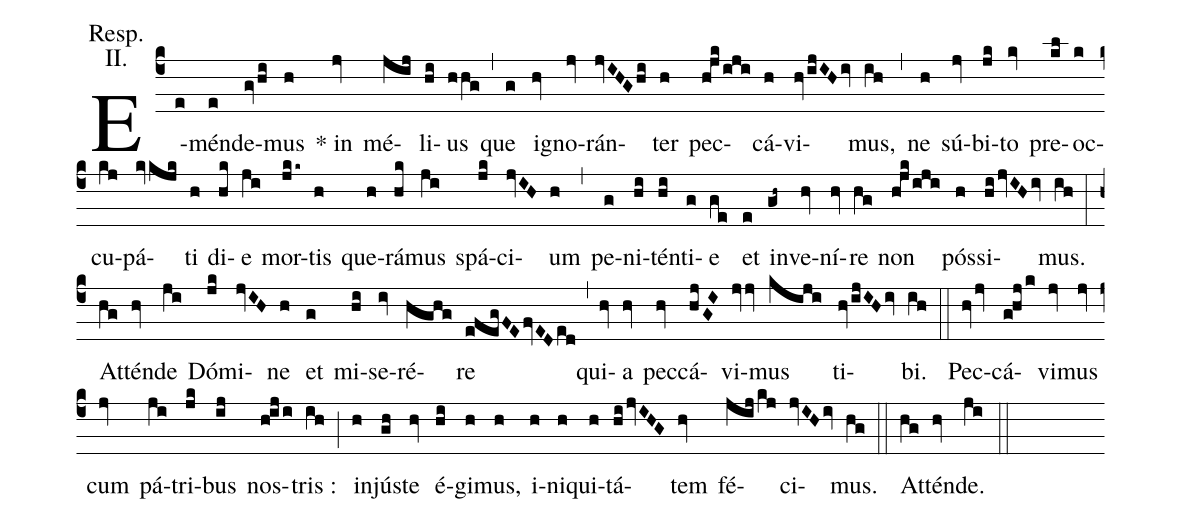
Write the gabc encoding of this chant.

annotation: Resp.;
annotation: II.;
%%
(c4)
E(e)mén(e)de(gvhi)mus(h) * in(jv) mé(jij)li(hi)us(hhg) (,)
que(g) ig(hv)no(jv)rán(jvIHGhi)ter(h) pec(hjkiji)cá(h)vi(hvijIHiv)mus,(ih) (,)
ne(h) sú(jv)bi(jk)to(kv) pre(kl)oc(k)cu(kj)pá(kvkjk)ti(h) di(hk)e(ji) mor(jkk~)tis(h) que(h)rá(hk)mus(ji) spá(jk)ci(jvIH)um(h) (,)
pe(g)ni(hi)tén(hi)ti(g)e(ge) et(e) in(gh~)ve(hv)ní(hv)re(hg) non(hjkiji) pós(h)si(hijvIHiv)mus.(ih) (:)
At(hg)tén(hv)de(ji) Dó(jk)mi(jvIH)ne(h) et(g) mi(hi)se(iv)ré(hghg)re(efegFEfvEDed) (,)
qui(hv)a(hv) pec(hv)cá(hjGI)vi(jvjv)mus(kiji) ti(hvijIHiv)bi.(ih) (::)
Pec(hvjv)cá(ghjk)vi(jv)mus(jv) cum(jv) pá(ji)tri(jk)bus(ij) nos(hiji)tris :(ih) (;)
in(h)jús(gh)te(hv) é(hi)gi(h)mus,(h) i(h)ni(h)qui(h)tá(hijvIHG)tem(hv) fé(jijkj)ci(jvIHiv)mus.(hg) (::)
At(hg)tén(hv)de.(ji) (::)
